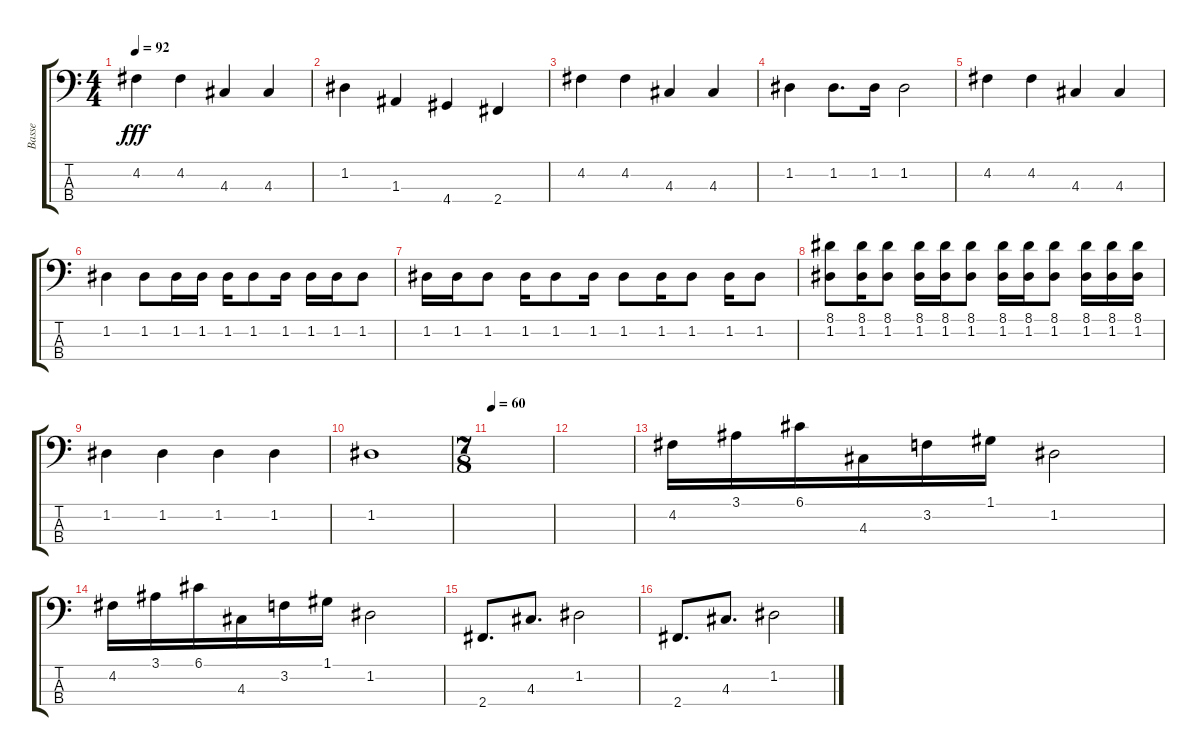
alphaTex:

\track ("Basse" "Basse") {instrument electricbasspick}
\staff {score tabs}
\tuning (G2 D2 A1 E1) {hide}
\ts (4 4)
\tempo 92
\clef f4
\ks c
4.2.4{dy fff} 4.2.4 4.3.4 4.3.4 |
1.2.4 1.3.4 4.4.4 2.4.4 |
4.2.4 4.2.4 4.3.4 4.3.4 |
1.2.4 1.2.8{d} 1.2.16 1.2.2 |
4.2.4 4.2.4 4.3.4 4.3.4 |
1.2.4 1.2.8 1.2.16 1.2.16 1.2.16 1.2.8 1.2.16 1.2.16 1.2.16 1.2.8 |
1.2.16 1.2.16 1.2.8 1.2.16 1.2.8 1.2.16 1.2.8 1.2.16 1.2.8 1.2.16 1.2.8 |
(8.1 1.2).8 (8.1 1.2).16 (8.1 1.2).8 (8.1 1.2).16 (8.1 1.2).16 (8.1 1.2).8 (8.1 1.2).16 (8.1 1.2).16 (8.1 1.2).8 (8.1 1.2).16 (8.1 1.2).16 (8.1 1.2).16 |
1.2.4 1.2.4 1.2.4 1.2.4 |
1.2.1 |
\ts (7 8)
\tempo 60
|
|
4.2.16 3.1.16 6.1.16 4.3.16 3.2.16 1.1.16 1.2.2 |
4.2.16 3.1.16 6.1.16 4.3.16 3.2.16 1.1.16 1.2.2 |
2.4.8{d} 4.3.8{d} 1.2.2 |
2.4.8{d} 4.3.8{d} 1.2.2
